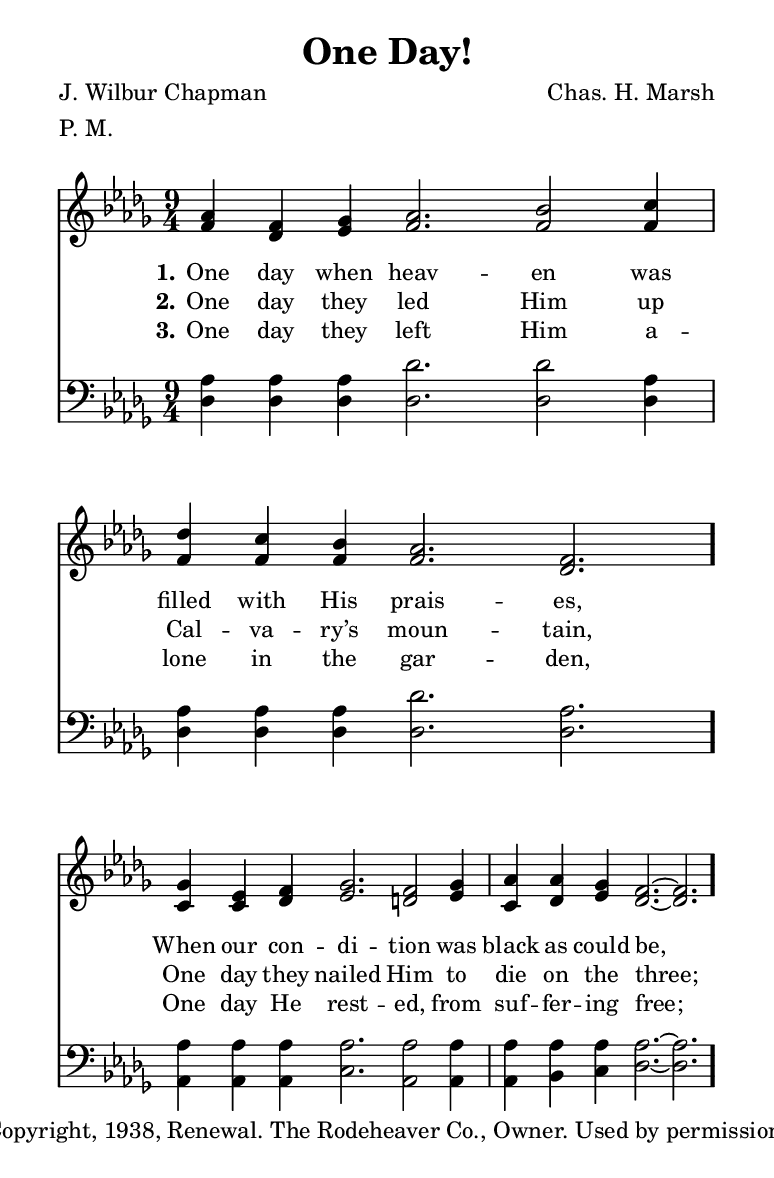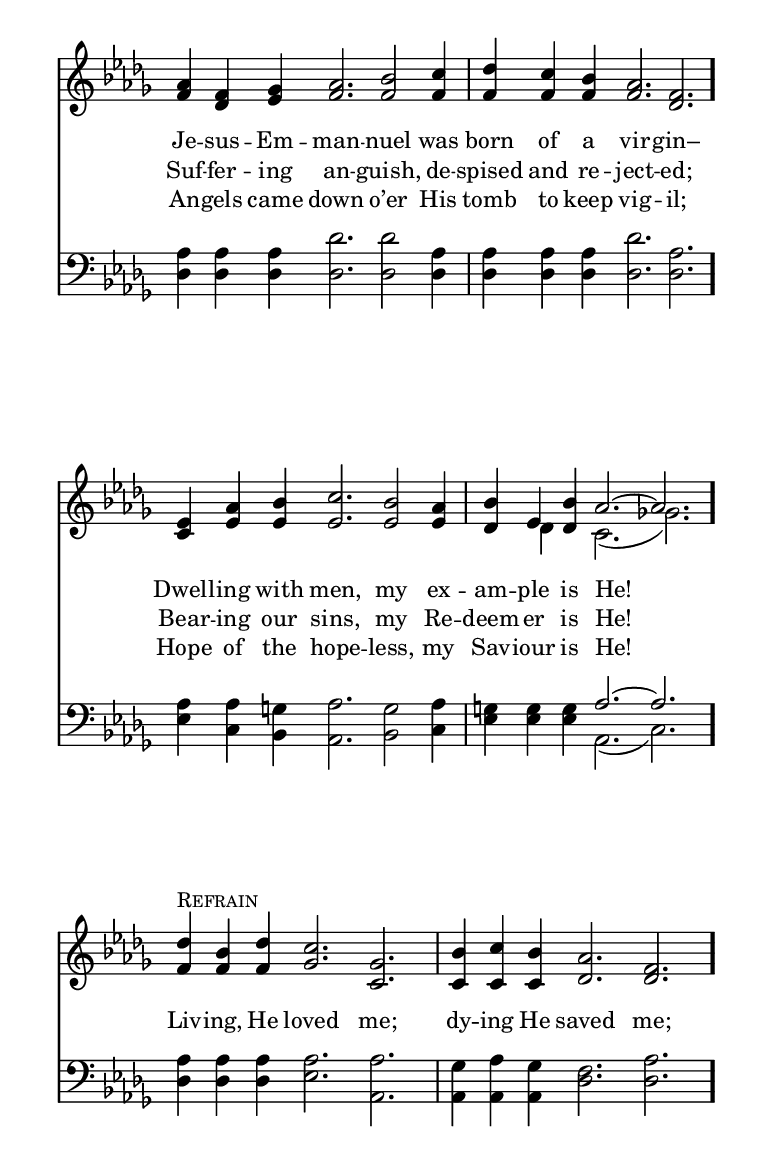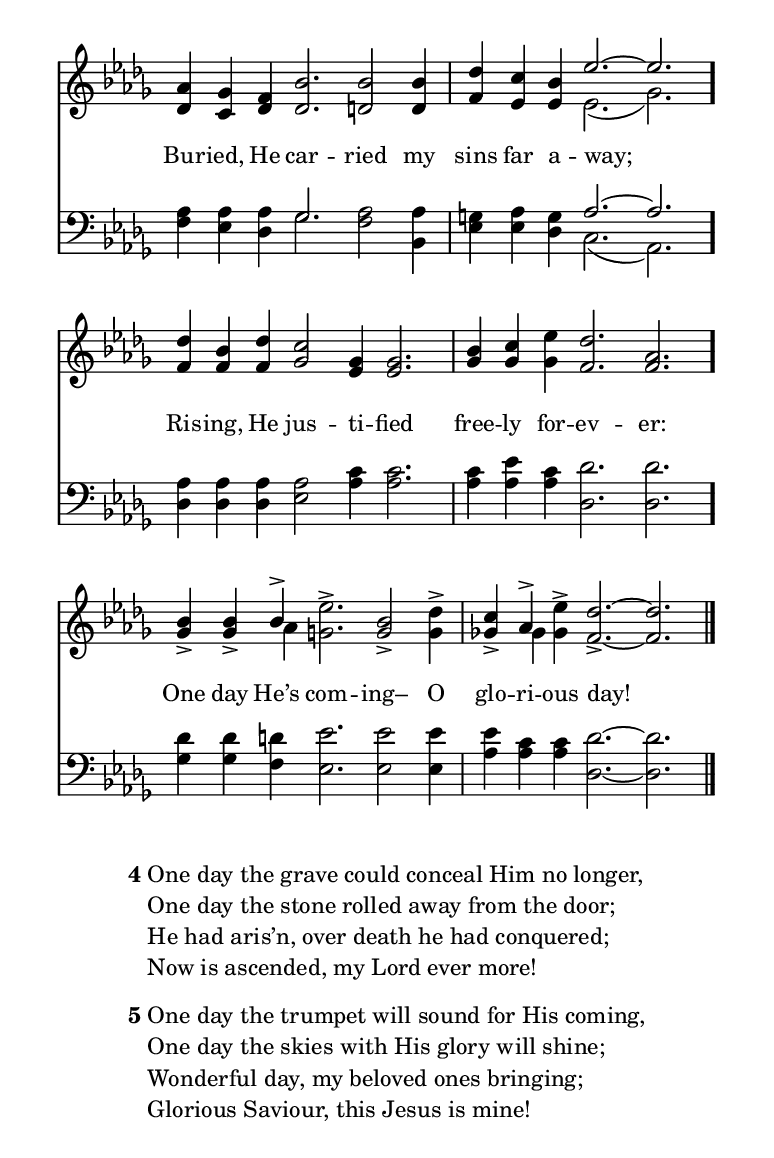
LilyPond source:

\include "common/global.ily"
\paper {
  \include "common/paper.ily"
  ragged-last-bottom = ##t
  %systems-per-page = ##f
  page-count = #(cond (is-eogsized 2) (#t #f))
}

\header{
  hymnnumber = "186"
  title = "One Day!"
  tunename = ""
  meter = "P. M."
  poet = "J. Wilbur Chapman"
  composer = "Chas. H. Marsh"
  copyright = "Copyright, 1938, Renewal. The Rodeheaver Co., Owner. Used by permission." % TODO revalidate
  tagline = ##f
}

patternA = { c4 c4 c4 c2. c2 c4 | c4 c4 c4 c2. c2. }
patternB = { c4 c4 c4 c2. c2. | c4 c4 c4 c2. c2. }
patternC = { c4 c4 c4 c2 c4 c2. | c4 c4 c4 c2. c2. }

global = {
  \include "common/overrides.ily"
  \override Staff.TimeSignature.style = #'numbered
  \time 9/4
  \override Score.MetronomeMark.transparent = ##t % hide all fermata changes too
  \tempo 4=150
  \key des \major
  \autoBeamOff
}

notesSoprano = {
\global
\relative c'' {

  \changePitch \patternA { aes f ges aes bes c | des c bes aes f }
  \changePitch \patternA { ges ees f ges f ges | aes aes ges f ~ f }
  \changePitch \patternA { aes f ges aes bes c | des c bes aes f }
  \changePitch \patternA { ees aes bes c bes aes | bes ees, bes' aes ~ aes }

  << s^\markup { \small \caps "Refrain" }
  \changePitch \patternB { des bes des c ges | bes c bes aes f } >>
  \changePitch \patternA { aes ges f bes bes bes | des c bes ees ~ ees }
  \changePitch \patternC { des bes des c ges ges | bes c ees des aes }
  \changePitch \patternA { bes-> bes-> bes-> ees-> bes-> des-> | c-> aes-> ees'-> des-> ~ des }

  \bar "|."

}
}

notesAlto = {
\global
\relative e' {

  \changePitch \patternA { f des ees f f f | f f f f des }
  \changePitch \patternA { c c des ees d ees | c des ees des ~ des }
  \changePitch \patternA { f des ees f f f | f f f f des }
  \changePitch \patternA { c ees ees ees ees ees | des des des c( ges'!) }

  \changePitch \patternB { f f f ges c, | c c c des des }
  \changePitch \patternA { des c des des d d | f ees ees ees( ges) }
  \changePitch \patternC { f f f ges ees ees | ges ges ges f f }
  \changePitch \patternA { ges ges aes g g g | ges! ges ges f ~ f }

}
}

notesTenor = {
\global
\relative a {

  \changePitch \patternA { aes aes aes des des aes | aes aes aes des aes }
  \changePitch \patternA { aes aes aes aes aes aes | aes aes aes aes ~ aes }
  \changePitch \patternA { aes aes aes des des aes | aes aes aes des aes }
  \changePitch \patternA { aes aes g aes g aes | g g g aes ~ aes }

  \changePitch \patternB { aes aes aes aes aes | ges aes ges f aes }
  \changePitch \patternA { aes aes aes ges aes aes | g aes g aes ~ aes }
  \changePitch \patternC { aes aes aes aes c c | c ees c des des }
  \changePitch \patternA { des des d ees ees ees | ees c c | des ~ des }

}
}

notesBass = {
\global
\relative f {

  \changePitch \patternA { des des des des des des | des des des des des }
  \changePitch \patternA { aes aes aes c aes aes | aes bes c des ~ des }
  \changePitch \patternA { des des des des des des | des des des des des }
  \changePitch \patternA { ees c bes aes bes c | ees ees ees aes,( c) }

  \changePitch \patternB { des des des ees aes, | aes aes aes des des }
  \changePitch \patternA { f ees des ges f bes, | ees ees des c( aes) }
  \changePitch \patternC { des des des ees aes aes | aes aes aes des, des | }
  \changePitch \patternA { ges ges f ees ees ees | aes aes aes des, ~ des }

}
}

Refrain = \lyricmode {

Liv -- ing, He loved me; dy -- ing He saved me; \bar "."
Bur -- ied, He car -- ried my sins far a -- way; \bar "."
Ris -- ing, He jus -- ti -- fied free -- ly for -- ev -- er: \bar "."
One day He’s com -- ing– O glo -- ri -- ous day! \bar "."

}

wordsA = \lyricmode {
\set stanza = "1."

One day when heav -- en was filled with His prais -- es, \bar "."
When our con -- di -- tion was black as could be, \bar "."
Je -- sus -- Em -- man -- nuel was born of a vir -- gin– \bar "."
Dwell -- ing with men, my ex -- am -- ple is He! \bar "."

}

wordsB = \lyricmode {
\set stanza = "2."

One day they led Him up Cal -- va -- ry’s moun -- tain,
One day they nailed Him to die on the three;
Suf -- fer -- ing an -- guish, de -- spised and re -- ject -- ed;
Bear -- ing our sins, my Re -- deem -- er is He!

\Refrain

}

wordsC = \lyricmode {
\set stanza = "3."

One day they left Him a -- lone in the gar -- den,
One day He rest -- ed, from suf -- fer -- ing free;
An -- gels came down o’er His tomb to keep vig -- il;
Hope of the hope -- less, my Sav -- iour is He!

}

wordsD = \markuplist {

\line { One day the grave could conceal Him no longer, }
\line { One day the stone rolled away from the door; }
\line { He had aris’n, over death he had conquered; }
\line { Now is ascended, my Lord ever more! }

}

wordsE = \markuplist {

\line { One day the trumpet will sound for His coming, }
\line { One day the skies with His glory will shine; }
\line { Wonderful day, my beloved ones bringing; }
\line { Glorious Saviour, this Jesus is mine! }

}

\score {
  \context ChoirStaff <<
    \context Staff = upper <<
      \set ChoirStaff.systemStartDelimiter = #'SystemStartBar
      \partcombine #'(2 . 9) \notesSoprano \notesAlto
      \context NullVoice = sopranos { \voiceOne << \notesSoprano >> }
      \context NullVoice = altos { \voiceTwo << \notesAlto >> }
      \context Lyrics = one   \lyricsto sopranos \wordsA
      \context Lyrics = two   \lyricsto sopranos \wordsB
      \context Lyrics = three \lyricsto sopranos \wordsC
    >>
    \context Staff = men <<
      \clef bass
      \partcombine #'(2 . 9) \notesTenor \notesBass
      \context NullVoice = tenors { \voiceOne << \notesTenor >> }
      \context NullVoice = basses { \voiceTwo << \notesBass >> }
    >>
  >>
  \layout {
    \include "common/layout.ily"
  }
  \midi{
    \include "common/midi.ily"
  }
}

\noPageBreak

\markup { \fill-line { \column {
  \line{ \bold 4 \column { \wordsD } } \combine \null \vspace #0.4
  \line{ \bold 5 \column { \wordsE } } \combine \null \vspace #0.4
} } }

\version "2.19.49"  % necessary for upgrading to future LilyPond versions.

% vi:set et ts=2 sw=2 ai nocindent syntax=lilypond:
